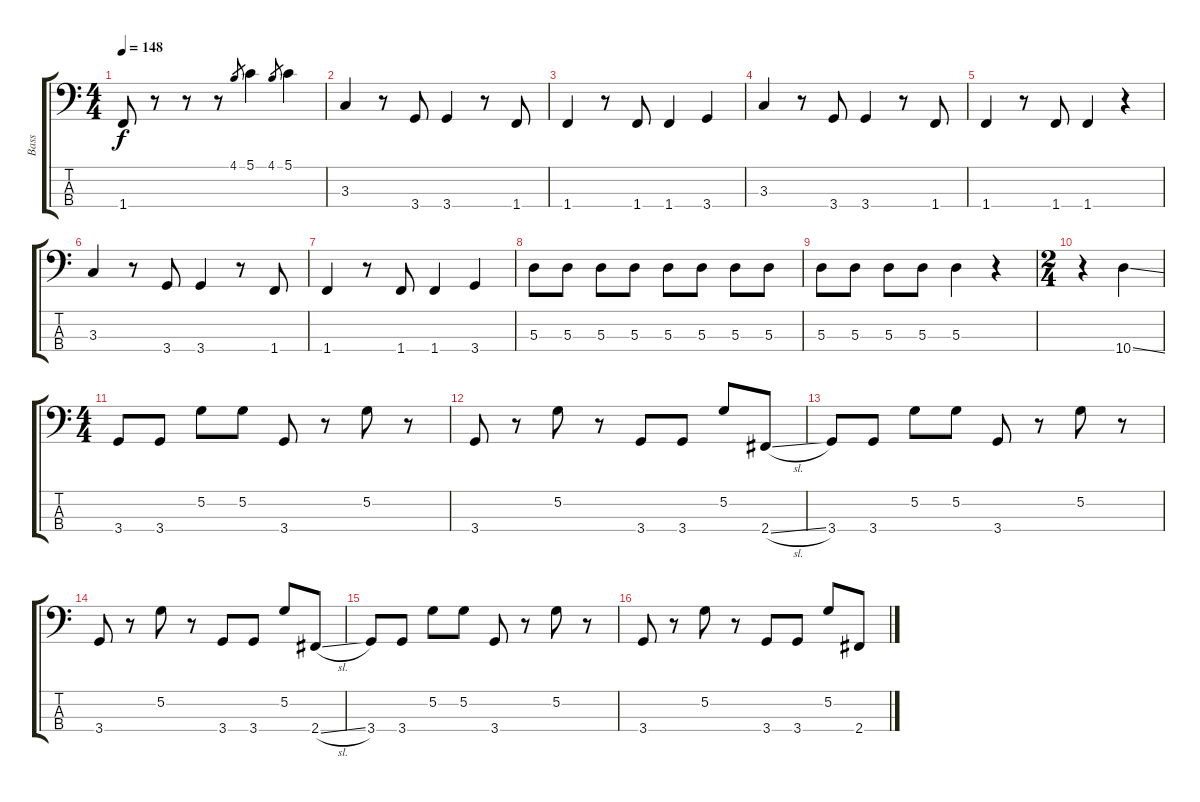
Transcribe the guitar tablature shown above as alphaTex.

\track ("Bass" "Bass") {instrument electricbassfinger}
\staff {score tabs}
\tuning (G2 D2 A1 E1) {hide}
\ts (4 4)
\tempo 148
\clef f4
\ks c
1.4.8{dy f} r.8 r.8 r.8 4.1.8{gr} 5.1.4 4.1.8{gr} 5.1.4 |
3.3.4 r.8 3.4.8 3.4.4 r.8 1.4.8 |
1.4.4 r.8 1.4.8 1.4.4 3.4.4 |
3.3.4 r.8 3.4.8 3.4.4 r.8 1.4.8 |
1.4.4 r.8 1.4.8 1.4.4 r.4 |
3.3.4 r.8 3.4.8 3.4.4 r.8 1.4.8 |
1.4.4 r.8 1.4.8 1.4.4 3.4.4 |
5.3.8 5.3.8 5.3.8 5.3.8 5.3.8 5.3.8 5.3.8 5.3.8 |
5.3.8 5.3.8 5.3.8 5.3.8 5.3.4 r.4 |
\ts (2 4)
r.4 10.4{ss}.4 |
\ts (4 4)
3.4.8 3.4.8 5.2.8 5.2.8 3.4.8 r.8 5.2.8 r.8 |
3.4.8 r.8 5.2.8 r.8 3.4.8 3.4.8 5.2.8 2.4{sl}.8 |
3.4.8 3.4.8 5.2.8 5.2.8 3.4.8 r.8 5.2.8 r.8 |
3.4.8 r.8 5.2.8 r.8 3.4.8 3.4.8 5.2.8 2.4{sl}.8 |
3.4.8 3.4.8 5.2.8 5.2.8 3.4.8 r.8 5.2.8 r.8 |
3.4.8 r.8 5.2.8 r.8 3.4.8 3.4.8 5.2.8 2.4{sl}.8
